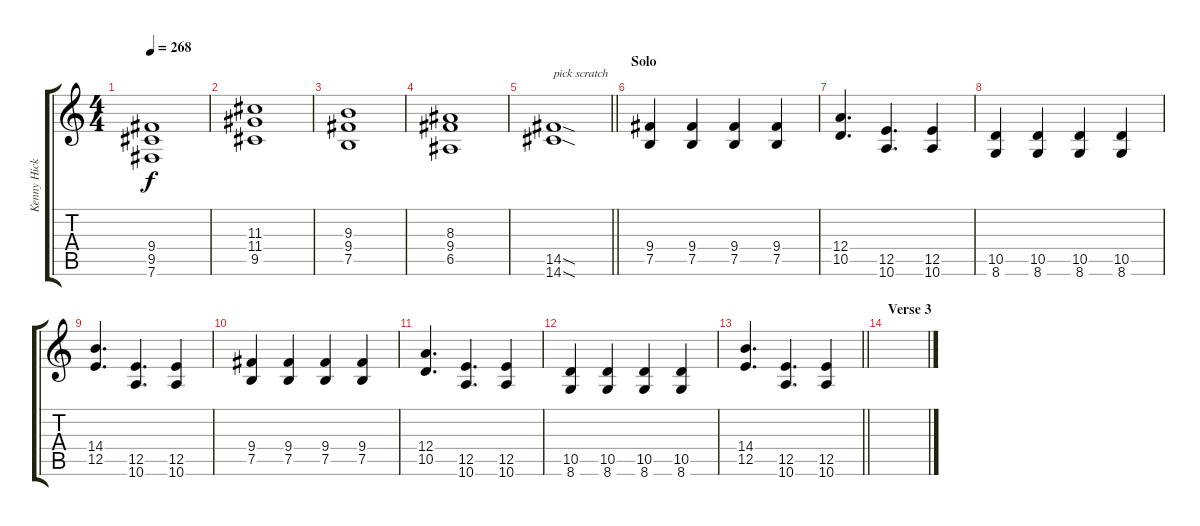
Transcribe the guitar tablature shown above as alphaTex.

\track ("Kenny Hickey" "Kenny Hick") {instrument distortionguitar}
\staff {score tabs}
\tuning (B3 Gb3 D3 A2 E2 B1) {hide}
\ts (4 4)
\tempo 268
\clef g2
\ks c
(9.4 9.5 7.6).1{dy f} |
(11.3 11.4 9.5).1 |
(9.3 9.4 7.5).1 |
(8.3 9.4 6.5).1 |
\barLineRight lightlight
(14.5{sod} 14.6{sod}).1{txt "pick scratch"} |
\section ("" "Solo")
(9.4 7.5).4 (9.4 7.5).4 (9.4 7.5).4 (9.4 7.5).4 |
(12.4 10.5).4{d} (12.5 10.6).4{d} (12.5 10.6).4 |
(10.5 8.6).4 (10.5 8.6).4 (10.5 8.6).4 (10.5 8.6).4 |
(14.4 12.5).4{d} (12.5 10.6).4{d} (12.5 10.6).4 |
(9.4 7.5).4 (9.4 7.5).4 (9.4 7.5).4 (9.4 7.5).4 |
(12.4 10.5).4{d} (12.5 10.6).4{d} (12.5 10.6).4 |
(10.5 8.6).4 (10.5 8.6).4 (10.5 8.6).4 (10.5 8.6).4 |
\barLineRight lightlight
(14.4 12.5).4{d} (12.5 10.6).4{d} (12.5 10.6).4 |
\section ("" "Verse 3")
